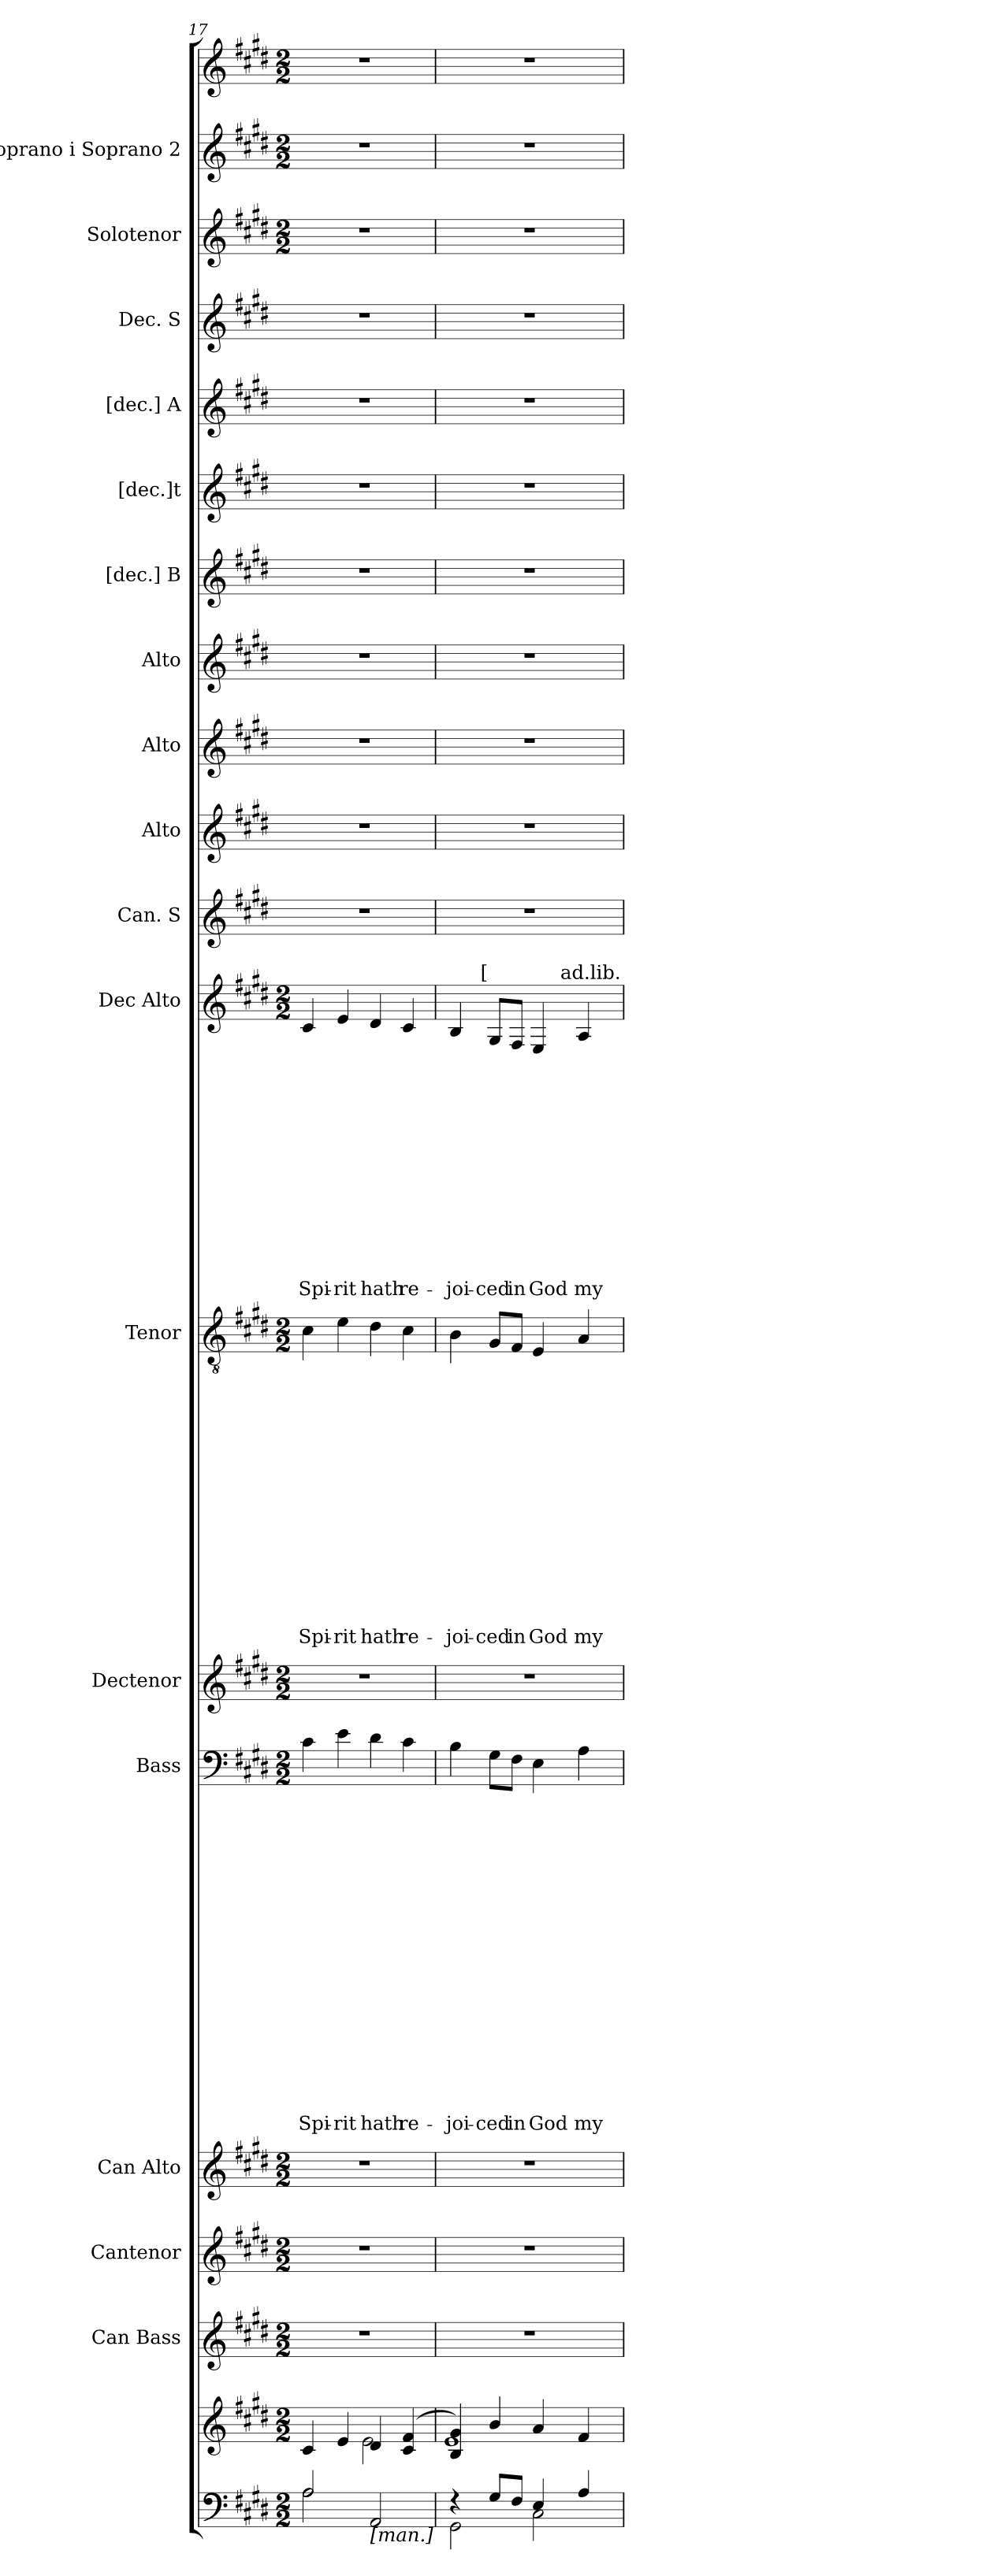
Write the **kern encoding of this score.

**kern	**kern	**kern	**kern	**kern	**kern	**text	**text	**text	**text	**text	**text	**text	**text	**text	**text	**text	**text	**text	**text	**text	**text	**text	**text	**kern	**kern	**text	**text	**text	**text	**text	**text	**text	**text	**text	**text	**text	**text	**text	**text	**text	**kern	**text	**text	**text	**text	**text	**text	**text	**text	**text	**text	**text	**text	**text	**kern	**kern	**kern	**kern	**kern	**kern	**kern	**kern	**kern	**kern	**kern
*part19	*part18	*part17	*part16	*part15	*part14	*part14	*part14	*part14	*part14	*part14	*part14	*part14	*part14	*part14	*part14	*part14	*part14	*part14	*part14	*part14	*part14	*part14	*part14	*part13	*part12	*part12	*part12	*part12	*part12	*part12	*part12	*part12	*part12	*part12	*part12	*part12	*part12	*part12	*part12	*part12	*part11	*part11	*part11	*part11	*part11	*part11	*part11	*part11	*part11	*part11	*part11	*part11	*part11	*part11	*part10	*part9	*part8	*part7	*part6	*part5	*part4	*part3	*part2	*part1	*part1
*staff20	*staff19	*staff18	*staff17	*staff16	*staff15	*staff15	*staff15	*staff15	*staff15	*staff15	*staff15	*staff15	*staff15	*staff15	*staff15	*staff15	*staff15	*staff15	*staff15	*staff15	*staff15	*staff15	*staff15	*staff14	*staff13	*staff13	*staff13	*staff13	*staff13	*staff13	*staff13	*staff13	*staff13	*staff13	*staff13	*staff13	*staff13	*staff13	*staff13	*staff13	*staff12	*staff12	*staff12	*staff12	*staff12	*staff12	*staff12	*staff12	*staff12	*staff12	*staff12	*staff12	*staff12	*staff12	*staff11	*staff10	*staff9	*staff8	*staff7	*staff6	*staff5	*staff4	*staff3	*staff2	*staff1
*	*	*I"Can Bass	*I"Cantenor	*I"Can Alto	*I"Bass	*	*	*	*	*	*	*	*	*	*	*	*	*	*	*	*	*	*	*I"Dectenor	*I"Tenor	*	*	*	*	*	*	*	*	*	*	*	*	*	*	*	*I"Dec Alto	*	*	*	*	*	*	*	*	*	*	*	*	*	*I"Can. S	*I"Alto	*I"Alto	*I"Alto	*I"[dec.] B	*I"[dec.]t	*I"[dec.] A	*I"Dec. S	*I"Solotenor	*I"Soprano i Soprano 2	*
*	*	*	*	*I'Can Alto	*I'Bass	*	*	*	*	*	*	*	*	*	*	*	*	*	*	*	*	*	*	*I'Dectenor	*	*	*	*	*	*	*	*	*	*	*	*	*	*	*	*	*I'Dec Alto	*	*	*	*	*	*	*	*	*	*	*	*	*	*	*	*	*	*	*	*	*	*	*I'Si	*
*clefF4	*clefG2	*clefG2	*clefG2	*clefG2	*clefF4	*	*	*	*	*	*	*	*	*	*	*	*	*	*	*	*	*	*	*clefG2	*clefGv2	*	*	*	*	*	*	*	*	*	*	*	*	*	*	*	*clefG2	*	*	*	*	*	*	*	*	*	*	*	*	*	*clefG2	*clefG2	*clefG2	*clefG2	*clefG2	*clefG2	*clefG2	*clefG2	*clefG2	*clefG2	*clefG2
*k[f#c#g#d#]	*k[f#c#g#d#]	*k[f#c#g#d#]	*k[f#c#g#d#]	*k[f#c#g#d#]	*k[f#c#g#d#]	*	*	*	*	*	*	*	*	*	*	*	*	*	*	*	*	*	*	*k[f#c#g#d#]	*k[f#c#g#d#]	*	*	*	*	*	*	*	*	*	*	*	*	*	*	*	*k[f#c#g#d#]	*	*	*	*	*	*	*	*	*	*	*	*	*	*k[f#c#g#d#]	*k[f#c#g#d#]	*k[f#c#g#d#]	*k[f#c#g#d#]	*k[f#c#g#d#]	*k[f#c#g#d#]	*k[f#c#g#d#]	*k[f#c#g#d#]	*k[f#c#g#d#]	*k[f#c#g#d#]	*k[f#c#g#d#]
*E:	*E:	*E:	*E:	*E:	*E:	*	*	*	*	*	*	*	*	*	*	*	*	*	*	*	*	*	*	*E:	*E:	*	*	*	*	*	*	*	*	*	*	*	*	*	*	*	*E:	*	*	*	*	*	*	*	*	*	*	*	*	*	*E:	*E:	*E:	*E:	*E:	*E:	*E:	*E:	*E:	*E:	*E:
*M2/2	*M2/2	*M2/2	*M2/2	*M2/2	*M2/2	*	*	*	*	*	*	*	*	*	*	*	*	*	*	*	*	*	*	*M2/2	*M2/2	*	*	*	*	*	*	*	*	*	*	*	*	*	*	*	*M2/2	*	*	*	*	*	*	*	*	*	*	*	*	*	*	*	*	*	*	*	*	*	*M2/2	*M2/2	*M2/2
=17	=17	=17	=17	=17	=17	=17	=17	=17	=17	=17	=17	=17	=17	=17	=17	=17	=17	=17	=17	=17	=17	=17	=17	=17	=17	=17	=17	=17	=17	=17	=17	=17	=17	=17	=17	=17	=17	=17	=17	=17	=17	=17	=17	=17	=17	=17	=17	=17	=17	=17	=17	=17	=17	=17	=17	=17	=17	=17	=17	=17	=17	=17	=17	=17	=17
*^	*^	*	*	*	*	*	*	*	*	*	*	*	*	*	*	*	*	*	*	*	*	*	*	*	*	*	*	*	*	*	*	*	*	*	*	*	*	*	*	*	*	*	*	*	*	*	*	*	*	*	*	*	*	*	*	*	*	*	*	*	*	*	*	*	*
!	!	!	!	!	!	!	!	!	!	!	!	!	!	!	!	!	!	!	!	!	!	!	!	!	!LO:LY:b	!	!	!	!	!	!	!	!	!	!	!	!	!	!	!	!	!LO:LY:b	!	!	!	!	!	!	!	!	!	!	!	!	!	!LO:LY:b	!	!	!	!	!	!	!	!	!	!	!
2A/	2A\	4c#/	2ryy	1r	1r	1r	4c#\	.	.	.	.	.	.	.	.	.	.	.	.	.	.	.	.	.	Spi-	1r	4c#\	.	.	.	.	.	.	.	.	.	.	.	.	.	.	Spi-	4c#/	.	.	.	.	.	.	.	.	.	.	.	.	Spi-	1r	1r	1r	1r	1r	1r	1r	1r	1r	1r	1r
!	!	!	!	!	!	!	!	!	!	!	!	!	!	!	!	!	!	!	!	!	!	!	!	!	!LO:LY:b	!	!	!	!	!	!	!	!	!	!	!	!	!	!	!	!	!LO:LY:b	!	!	!	!	!	!	!	!	!	!	!	!	!	!LO:LY:b	!	!	!	!	!	!	!	!	!	!	!
.	.	4e/	.	.	.	.	4e\	.	.	.	.	.	.	.	.	.	.	.	.	.	.	.	.	.	-rit	.	4e\	.	.	.	.	.	.	.	.	.	.	.	.	.	.	-rit	4e/	.	.	.	.	.	.	.	.	.	.	.	.	-rit	.	.	.	.	.	.	.	.	.	.	.
!LO:TX:b:t=[man.]	!	!	!	!	!	!	!	!	!	!	!	!	!	!	!	!	!	!	!	!	!	!	!	!	!	!	!	!	!	!	!	!	!	!	!	!	!	!	!	!	!	!	!	!	!	!	!	!	!	!	!	!	!	!	!	!	!	!	!	!	!	!	!	!	!	!	!
!	!	!	!	!	!	!	!	!	!	!	!	!	!	!	!	!	!	!	!	!	!	!	!	!	!LO:LY:b	!	!	!	!	!	!	!	!	!	!	!	!	!	!	!	!	!LO:LY:b	!	!	!	!	!	!	!	!	!	!	!	!	!	!LO:LY:b	!	!	!	!	!	!	!	!	!	!	!
2AA/	2ryy	4d#/	2e\	.	.	.	4d#\	.	.	.	.	.	.	.	.	.	.	.	.	.	.	.	.	.	hath	.	4d#\	.	.	.	.	.	.	.	.	.	.	.	.	.	.	hath	4d#/	.	.	.	.	.	.	.	.	.	.	.	.	hath	.	.	.	.	.	.	.	.	.	.	.
!	!	!	!	!	!	!	!	!	!	!	!	!	!	!	!	!	!	!	!	!	!	!	!	!	!LO:LY:b	!	!	!	!	!	!	!	!	!	!	!	!	!	!	!	!	!LO:LY:b	!	!	!	!	!	!	!	!	!	!	!	!	!	!LO:LY:b	!	!	!	!	!	!	!	!	!	!	!
.	.	(4c#/ 4f#/	.	.	.	.	4c#\	.	.	.	.	.	.	.	.	.	.	.	.	.	.	.	.	.	re-	.	4c#\	.	.	.	.	.	.	.	.	.	.	.	.	.	.	re-	4c#/	.	.	.	.	.	.	.	.	.	.	.	.	re-	.	.	.	.	.	.	.	.	.	.	.
=18	=18	=18	=18	=18	=18	=18	=18	=18	=18	=18	=18	=18	=18	=18	=18	=18	=18	=18	=18	=18	=18	=18	=18	=18	=18	=18	=18	=18	=18	=18	=18	=18	=18	=18	=18	=18	=18	=18	=18	=18	=18	=18	=18	=18	=18	=18	=18	=18	=18	=18	=18	=18	=18	=18	=18	=18	=18	=18	=18	=18	=18	=18	=18	=18	=18	=18	=18
!	!	!	!	!	!	!	!	!	!	!	!	!	!	!	!	!	!	!	!	!	!	!	!	!	!LO:LY:b	!	!	!	!	!	!	!	!	!	!	!	!	!	!	!	!	!LO:LY:b	!	!	!	!	!	!	!	!	!	!	!	!	!	!LO:LY:b	!	!	!	!	!	!	!	!	!	!	!
*	*	*	*	*	*	*	*	*	*	*	*	*	*	*	*	*	*	*	*	*	*	*	*	*	*	*	*	*	*	*	*	*	*	*	*	*	*	*	*	*	*	*	*^	*	*	*	*	*	*	*	*	*	*	*	*	*	*	*	*	*	*	*	*	*	*	*	*
*	*	*	*	*	*	*	*	*	*	*	*	*	*	*	*	*	*	*	*	*	*	*	*	*	*	*	*	*	*	*	*	*	*	*	*	*	*	*	*	*	*	*	*	*^	*	*	*	*	*	*	*	*	*	*	*	*	*	*	*	*	*	*	*	*	*	*	*	*
2GG#\	4rF	4B/ 4g#/)	1e	1r	1r	1r	4B\	.	.	.	.	.	.	.	.	.	.	.	.	.	.	.	.	.	-joi-	1r	4B\	.	.	.	.	.	.	.	.	.	.	.	.	.	.	-joi-	4B/	8..ryy	2ryy	.	.	.	.	.	.	.	.	.	.	.	.	-joi-	1r	1r	1r	1r	1r	1r	1r	1r	1r	1r	1r
!	!	!	!	!	!	!	!	!	!	!	!	!	!	!	!	!	!	!	!	!	!	!	!	!	!	!	!	!	!	!	!	!	!	!	!	!	!	!	!	!	!	!	!	!LO:TX:a:t=[	!	!	!	!	!	!	!	!	!	!	!	!	!	!	!	!	!	!	!	!	!	!	!	!	!
.	.	.	.	.	.	.	.	.	.	.	.	.	.	.	.	.	.	.	.	.	.	.	.	.	.	.	.	.	.	.	.	.	.	.	.	.	.	.	.	.	.	.	.	2ryy	.	.	.	.	.	.	.	.	.	.	.	.	.	.	.	.	.	.	.	.	.	.	.	.	.
!	!	!	!	!	!	!	!	!	!	!	!	!	!	!	!	!	!	!	!	!	!	!	!	!	!LO:LY:b	!	!	!	!	!	!	!	!	!	!	!	!	!	!	!	!	!LO:LY:b	!	!	!	!	!	!	!	!	!	!	!	!	!	!	!	!LO:LY:b	!	!	!	!	!	!	!	!	!	!	!
.	8G#/L	4b/	.	.	.	.	8G#\L	.	.	.	.	.	.	.	.	.	.	.	.	.	.	.	.	.	-ced	.	8G#/L	.	.	.	.	.	.	.	.	.	.	.	.	.	.	-ced	8G#/L	.	.	.	.	.	.	.	.	.	.	.	.	.	.	-ced	.	.	.	.	.	.	.	.	.	.	.
!	!	!	!	!	!	!	!	!	!	!	!	!	!	!	!	!	!	!	!	!	!	!	!	!	!LO:LY:b	!	!	!	!	!	!	!	!	!	!	!	!	!	!	!	!	!LO:LY:b	!	!	!	!	!	!	!	!	!	!	!	!	!	!	!	!LO:LY:b	!	!	!	!	!	!	!	!	!	!	!
.	8F#/J	.	.	.	.	.	8F#\J	.	.	.	.	.	.	.	.	.	.	.	.	.	.	.	.	.	in	.	8F#/J	.	.	.	.	.	.	.	.	.	.	.	.	.	.	in	8F#/J	.	.	.	.	.	.	.	.	.	.	.	.	.	.	in	.	.	.	.	.	.	.	.	.	.	.
!	!	!	!	!	!	!	!	!	!	!	!	!	!	!	!	!	!	!	!	!	!	!	!	!	!LO:LY:b	!	!	!	!	!	!	!	!	!	!	!	!	!	!	!	!	!LO:LY:b	!	!	!	!	!	!	!	!	!	!	!	!	!	!	!	!LO:LY:b	!	!	!	!	!	!	!	!	!	!	!
4E/	2C#\	4a/	.	.	.	.	4E\	.	.	.	.	.	.	.	.	.	.	.	.	.	.	.	.	.	God	.	4E/	.	.	.	.	.	.	.	.	.	.	.	.	.	.	God	4E/	.	8.ryy	.	.	.	.	.	.	.	.	.	.	.	.	God	.	.	.	.	.	.	.	.	.	.	.
!	!	!	!	!	!	!	!	!	!	!	!	!	!	!	!	!	!	!	!	!	!	!	!	!	!	!	!	!	!	!	!	!	!	!	!	!	!	!	!	!	!	!	!	!	!LO:TX:a:t=ad.lib.	!	!	!	!	!	!	!	!	!	!	!	!	!	!	!	!	!	!	!	!	!	!	!	!
.	.	.	.	.	.	.	.	.	.	.	.	.	.	.	.	.	.	.	.	.	.	.	.	.	.	.	.	.	.	.	.	.	.	.	.	.	.	.	.	.	.	.	.	.	4ryy	.	.	.	.	.	.	.	.	.	.	.	.	.	.	.	.	.	.	.	.	.	.	.	.
.	.	.	.	.	.	.	.	.	.	.	.	.	.	.	.	.	.	.	.	.	.	.	.	.	.	.	.	.	.	.	.	.	.	.	.	.	.	.	.	.	.	.	.	4ryy	.	.	.	.	.	.	.	.	.	.	.	.	.	.	.	.	.	.	.	.	.	.	.	.	.
!	!	!	!	!	!	!	!	!	!	!	!	!	!	!	!	!	!	!	!	!	!	!	!	!	!LO:LY:b	!	!	!	!	!	!	!	!	!	!	!	!	!	!	!	!	!LO:LY:b	!	!	!	!	!	!	!	!	!	!	!	!	!	!	!	!LO:LY:b	!	!	!	!	!	!	!	!	!	!	!
4A/	.	4f#/	.	.	.	.	4A\	.	.	.	.	.	.	.	.	.	.	.	.	.	.	.	.	.	my	.	4A/	.	.	.	.	.	.	.	.	.	.	.	.	.	.	my	4A/	.	.	.	.	.	.	.	.	.	.	.	.	.	.	my	.	.	.	.	.	.	.	.	.	.	.
.	.	.	.	.	.	.	.	.	.	.	.	.	.	.	.	.	.	.	.	.	.	.	.	.	.	.	.	.	.	.	.	.	.	.	.	.	.	.	.	.	.	.	.	.	16ryy	.	.	.	.	.	.	.	.	.	.	.	.	.	.	.	.	.	.	.	.	.	.	.	.
.	.	.	.	.	.	.	.	.	.	.	.	.	.	.	.	.	.	.	.	.	.	.	.	.	.	.	.	.	.	.	.	.	.	.	.	.	.	.	.	.	.	.	.	32ryy	.	.	.	.	.	.	.	.	.	.	.	.	.	.	.	.	.	.	.	.	.	.	.	.	.
*v	*v	*	*	*	*	*	*	*	*	*	*	*	*	*	*	*	*	*	*	*	*	*	*	*	*	*	*	*	*	*	*	*	*	*	*	*	*	*	*	*	*	*	*v	*v	*v	*	*	*	*	*	*	*	*	*	*	*	*	*	*	*	*	*	*	*	*	*	*	*	*
*	*v	*v	*	*	*	*	*	*	*	*	*	*	*	*	*	*	*	*	*	*	*	*	*	*	*	*	*	*	*	*	*	*	*	*	*	*	*	*	*	*	*	*	*	*	*	*	*	*	*	*	*	*	*	*	*	*	*	*	*	*	*	*	*	*	*	*
=	=	=	=	=	=	=	=	=	=	=	=	=	=	=	=	=	=	=	=	=	=	=	=	=	=	=	=	=	=	=	=	=	=	=	=	=	=	=	=	=	=	=	=	=	=	=	=	=	=	=	=	=	=	=	=	=	=	=	=	=	=	=	=	=	=
*-	*-	*-	*-	*-	*-	*-	*-	*-	*-	*-	*-	*-	*-	*-	*-	*-	*-	*-	*-	*-	*-	*-	*-	*-	*-	*-	*-	*-	*-	*-	*-	*-	*-	*-	*-	*-	*-	*-	*-	*-	*-	*-	*-	*-	*-	*-	*-	*-	*-	*-	*-	*-	*-	*-	*-	*-	*-	*-	*-	*-	*-	*-	*-	*-	*-
